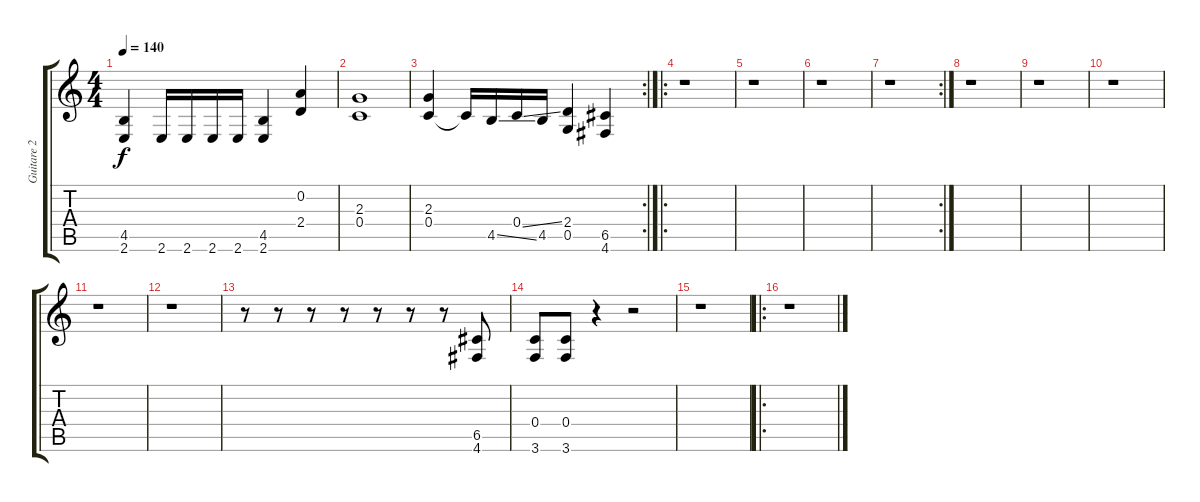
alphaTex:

\track ("Guitare 2 bis" "Guitare 2 ") {instrument overdrivenguitar}
\staff {score tabs}
\tuning (D4 A3 F3 C3 G2 D2) {hide}
\ts (4 4)
\tempo 140
\clef g2
\ks c
(4.5 2.6).4{dy f} 2.6.16 2.6.16 2.6.16 2.6.16 (4.5 2.6).4 (0.2 2.4).4 |
(2.3 0.4).1 |
\rc 2
(2.3 0.4).4 0.4{t}.16 4.5{ss}.16 0.4{ss}.16 4.5.16 (2.4 0.5).4 (6.5 4.6).4 |
\ro
r.1 |
r.1 |
r.1 |
\rc 2
r.1 |
r.1 |
r.1 |
r.1 |
r.1 |
r.1 |
r.8 r.8 r.8 r.8 r.8 r.8 r.8 (6.5 4.6).8 |
(0.4 3.6).8 (0.4 3.6).8 r.4 r.2 |
r.1 |
\ro
r.1
